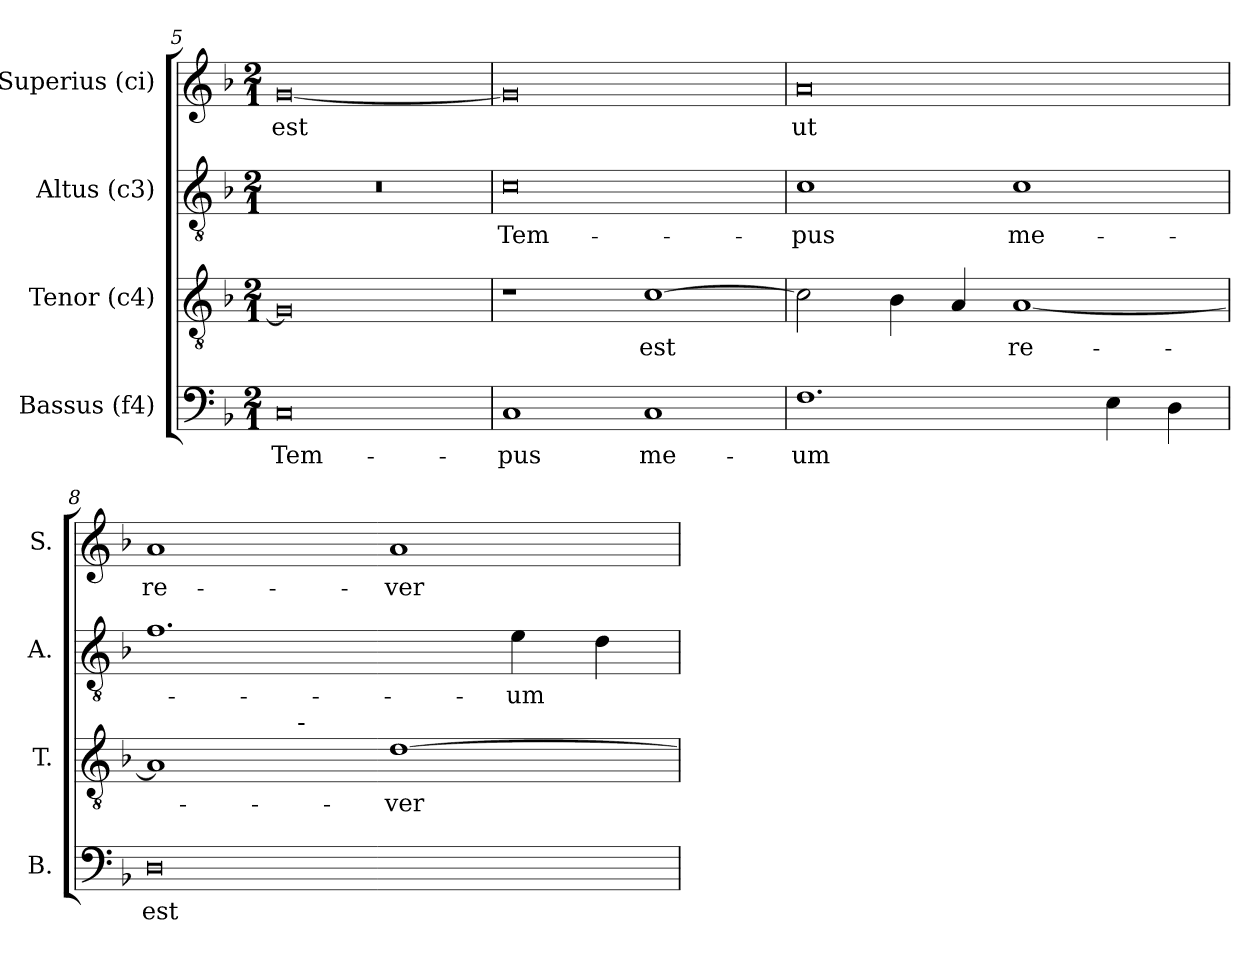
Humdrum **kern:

**kern	**text	**kern	**text	**kern	**text	**kern	**text
*part4	*part4	*part3	*part3	*part2	*part2	*part1	*part1
*staff4	*staff4	*staff3	*staff3	*staff2	*staff2	*staff1	*staff1
*I"Bassus (f4)	*	*I"Tenor (c4)	*	*I"Altus (c3)	*	*I"Superius (ci)	*
*I'B.	*	*I'T.	*	*I'A.	*	*I'S.	*
*clefF4	*	*clefGv2	*	*clefGv2	*	*clefG2	*
*k[b-]	*	*k[b-]	*	*k[b-]	*	*k[b-]	*
*F:	*	*F:	*	*F:	*	*F:	*
*M2/1	*	*M2/1	*	*M2/1	*	*M2/1	*
=5	=5	=5	=5	=5	=5	=5	=5
!	!LO:LY:b:cj	!	!	!	!	!	!LO:LY:b:cj
0C	Tem-	0G]	.	0r	.	[<0g	est
=6	=6	=6	=6	=6	=6	=6	=6
!	!LO:LY:b:cj	!	!	!	!LO:LY:b:cj	!	!
1C	-pus	1r	.	0c	Tem-	0g]	.
!	!LO:LY:b:cj	!	!LO:LY:b:cj	!	!	!	!
1C	me-	[>1c	est	.	.	.	.
=7	=7	=7	=7	=7	=7	=7	=7
!	!LO:LY:b:cj	!	!	!	!LO:LY:b:cj	!	!LO:LY:b:rj
1.F	-um	2c\]	.	1c	-pus	0a	ut
.	.	4B-\	.	.	.	.	.
.	.	4A/	.	.	.	.	.
!	!	!	!LO:LY:b:cj	!	!LO:LY:b:cj	!	!
.	.	[>1A	re-	1c	me-	.	.
4E\	.	.	.	.	.	.	.
4D\	.	.	.	.	.	.	.
!!LO:LB:g=z
=8	=8	=8	=8	=8	=8	=8	=8
!	!LO:LY:b:rj	!	!	!	!	!	!LO:LY:b:cj
*^	*	*^	*	*	*	*	*
0D	4..ryy	est	1A]	2ryy	.	1.f	.	1a	re-
.	1ryy	.	.	.	.	.	.	.	.
.	.	.	.	16ryy	.	.	.	.	.
!	!	!	!	!LO:TX:a:t=-	!	!	!	!	!
.	.	.	.	1ryy	.	.	.	.	.
!	!	!	!	!	!LO:LY:b:cj	!	!	!	!LO:LY:b:cj
.	.	.	[>1d	.	-ver-	.	.	1a	-ver-
.	2ryy	.	.	.	.	.	.	.	.
!	!	!	!	!	!	!	!LO:LY:b	!	!
.	.	.	.	.	.	4e\	-um	.	.
.	.	.	.	4..ryy	.	.	.	.	.
.	.	.	.	.	.	4d\	.	.	.
.	16ryy	.	.	.	.	.	.	.	.
*v	*v	*	*	*	*	*	*	*	*
*	*	*v	*v	*	*	*	*	*
=	=	=	=	=	=	=	=
*-	*-	*-	*-	*-	*-	*-	*-
